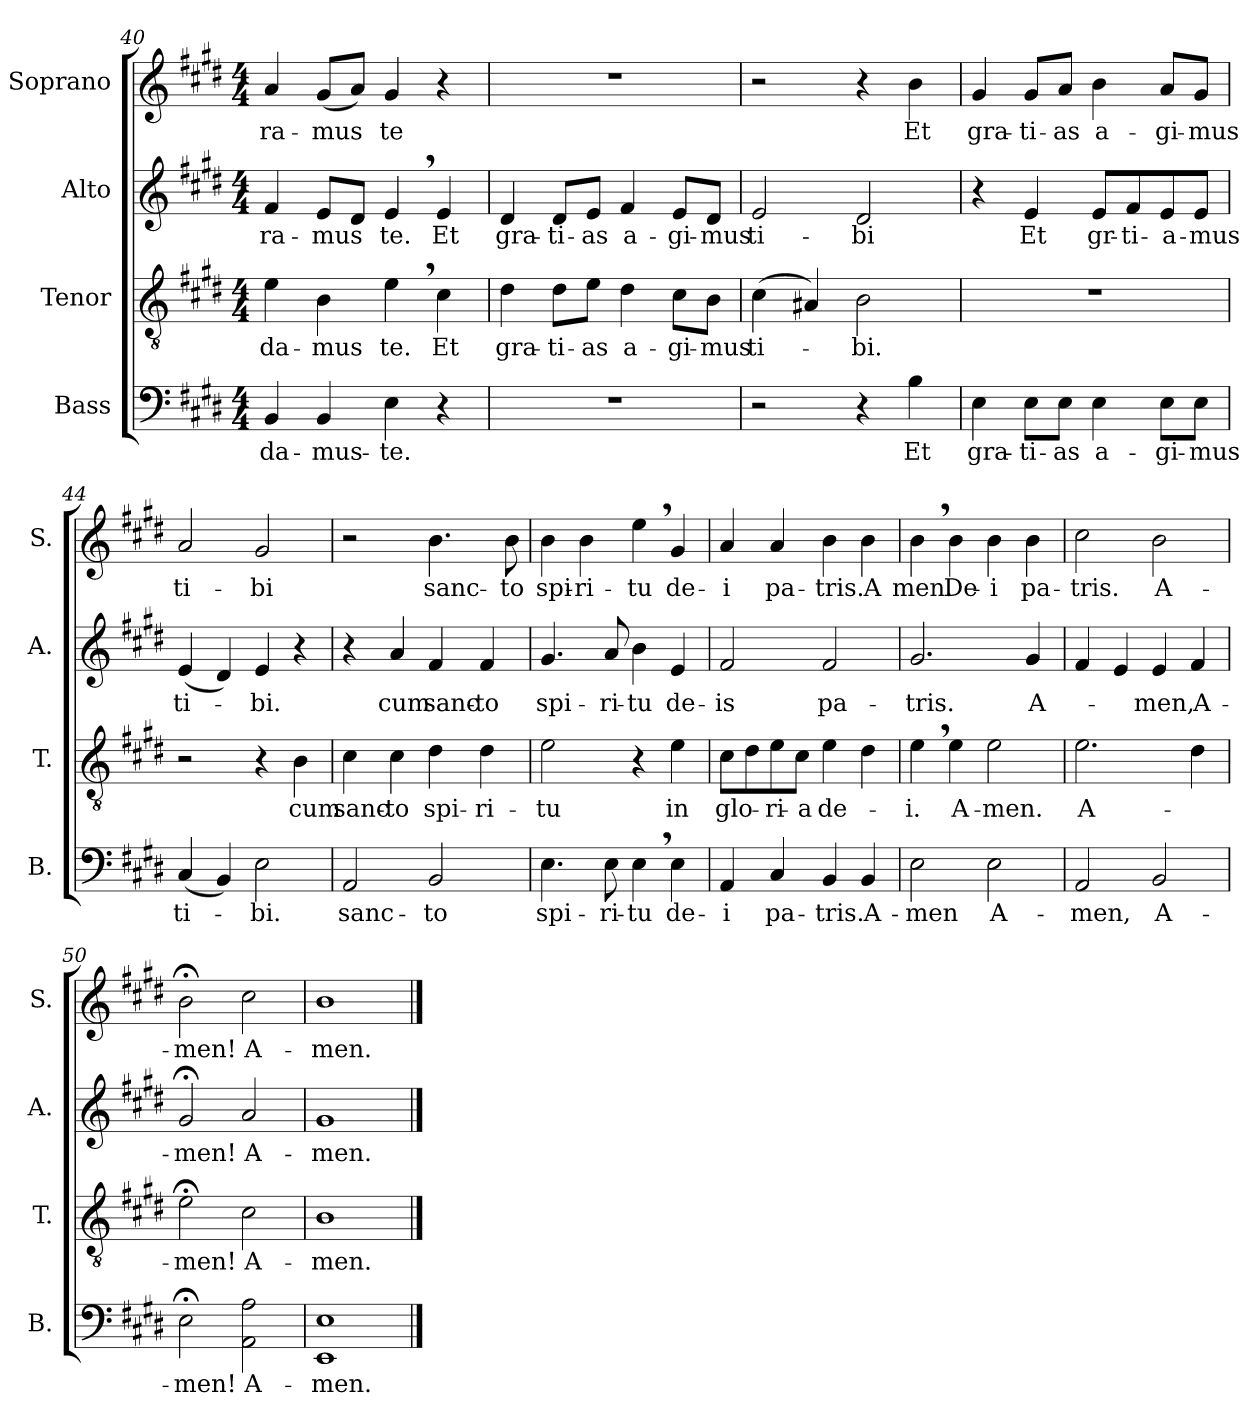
**kern	**text	**kern	**text	**kern	**text	**kern	**text
*part4	*part4	*part3	*part3	*part2	*part2	*part1	*part1
*staff4	*staff4	*staff3	*staff3	*staff2	*staff2	*staff1	*staff1
*I"Bass	*	*I"Tenor	*	*I"Alto	*	*I"Soprano	*
*I'B.	*	*I'T.	*	*I'A.	*	*I'S.	*
*clefF4	*	*clefGv2	*	*clefG2	*	*clefG2	*
*k[f#c#g#d#]	*	*k[f#c#g#d#]	*	*k[f#c#g#d#]	*	*k[f#c#g#d#]	*
*M4/4	*	*M4/4	*	*M4/4	*	*M4/4	*
=40	=40	=40	=40	=40	=40	=40	=40
!	!LO:LY:b	!	!LO:LY:b	!	!LO:LY:b	!	!LO:LY:b
4BB/	-da-	4e\	-da-	4f#/	-ra-	4a/	-ra-
!	!LO:LY:b	!	!LO:LY:b	!	!LO:LY:b	!	!LO:LY:b
4BB/	-mus-	4B\	-mus	8e/L	-mus	(<8g#/L	-mus
.	.	.	.	8d#/J	.	8a/J)	.
!	!LO:LY:b	!	!LO:LY:b	!	!LO:LY:b	!	!LO:LY:b
4E\	-te.	4e,\	te.	4e,/	te.	4g#/	-te
!	!	!	!LO:LY:b	!	!LO:LY:b	!	!
4r	.	4c#\	Et	4e/	Et	4r	.
!!LO:LB:g=z
=41	=41	=41	=41	=41	=41	=41	=41
!	!	!	!LO:LY:b	!	!LO:LY:b	!	!
1r	.	4d#\	gra-	4d#/	gra-	1r	.
!	!	!	!LO:LY:b	!	!LO:LY:b	!	!
.	.	8d#\L	-ti-	8d#/L	-ti-	.	.
!	!	!	!LO:LY:b	!	!LO:LY:b	!	!
.	.	8e\J	-as	8e/J	-as	.	.
!	!	!	!LO:LY:b	!	!LO:LY:b	!	!
.	.	4d#\	a-	4f#/	a-	.	.
!	!	!	!LO:LY:b	!	!LO:LY:b	!	!
.	.	8c#\L	-gi-	8e/L	-gi-	.	.
!	!	!	!LO:LY:b	!	!LO:LY:b	!	!
.	.	8B\J	-mus	8d#/J	-mus	.	.
=42	=42	=42	=42	=42	=42	=42	=42
!	!	!	!LO:LY:b	!	!LO:LY:b	!	!
2r	.	(>4c#\	ti-	2e/	ti-	2r	.
.	.	4A#X/)	.	.	.	.	.
!	!	!	!LO:LY:b	!	!LO:LY:b	!	!
4r	.	2B\	-bi.	2d#/	-bi	4r	.
!	!LO:LY:b	!	!	!	!	!	!LO:LY:b
4B\	Et	.	.	.	.	4b\	Et
=43	=43	=43	=43	=43	=43	=43	=43
!	!LO:LY:b	!	!	!	!	!	!LO:LY:b
4E\	gra-	1r	.	4r	.	4g#/	gra-
!	!LO:LY:b	!	!	!	!LO:LY:b	!	!LO:LY:b
8E\L	-ti-	.	.	4e/	Et	8g#/L	-ti-
!	!LO:LY:b	!	!	!	!	!	!LO:LY:b
8E\J	-as	.	.	.	.	8a/J	-as
!	!LO:LY:b	!	!	!	!LO:LY:b	!	!LO:LY:b
4E\	a-	.	.	8e/L	gr-	4b\	a-
!	!	!	!	!	!LO:LY:b	!	!
.	.	.	.	8f#/	-ti-	.	.
!	!LO:LY:b	!	!	!	!LO:LY:b	!	!LO:LY:b
8E\L	-gi-	.	.	8e/	-a-	8a/L	-gi-
!	!LO:LY:b	!	!	!	!LO:LY:b	!	!LO:LY:b
8E\J	-mus	.	.	8e/J	-mus	8g#/J	-mus
=44	=44	=44	=44	=44	=44	=44	=44
!	!LO:LY:b	!	!	!	!LO:LY:b	!	!LO:LY:b
(<4C#/	ti-	2r	.	(<4e/	ti-	2a/	ti-
4BB/)	.	.	.	4d#/)	.	.	.
!	!LO:LY:b	!	!	!	!LO:LY:b	!	!LO:LY:b
2E\	-bi.	4r	.	4e/	-bi.	2g#/	-bi
!	!	!	!LO:LY:b	!	!	!	!
.	.	4B\	cum	4r	.	.	.
=45	=45	=45	=45	=45	=45	=45	=45
!	!LO:LY:b	!	!LO:LY:b	!	!	!	!
2AA/	sanc-	4c#\	sanc-	4r	.	2r	.
!	!	!	!LO:LY:b	!	!LO:LY:b	!	!
.	.	4c#\	-to	4a/	cum	.	.
!	!LO:LY:b	!	!LO:LY:b	!	!LO:LY:b	!	!LO:LY:b
2BB/	-to	4d#\	spi-	4f#/	sanc-	4.b\	sanc-
!	!	!	!LO:LY:b	!	!LO:LY:b	!	!
.	.	4d#\	-ri-	4f#/	-to	.	.
!	!	!	!	!	!	!	!LO:LY:b
.	.	.	.	.	.	8b\	-to
!!LO:PB:g=z
=46	=46	=46	=46	=46	=46	=46	=46
!	!LO:LY:b	!	!LO:LY:b	!	!LO:LY:b	!	!LO:LY:b
4.E\	spi-	2e\	-tu	4.g#/	spi-	4b\	spi-
!	!	!	!	!	!	!	!LO:LY:b
.	.	.	.	.	.	4b\	-ri-
!	!LO:LY:b	!	!	!	!LO:LY:b	!	!
8E\	-ri-	.	.	8a/	-ri-	.	.
!	!LO:LY:b	!	!	!	!LO:LY:b	!	!LO:LY:b
4E,\	-tu	4r	.	4b\	-tu	4ee,\	-tu
*	*	*	*	*	*	*MM100	*
!	!LO:LY:b	!	!LO:LY:b	!	!LO:LY:b	!	!LO:LY:b
4E\	de-	4e\	in	4e/	de-	4g#/	de-
=47	=47	=47	=47	=47	=47	=47	=47
!	!LO:LY:b	!	!LO:LY:b	!	!LO:LY:b	!	!LO:LY:b
4AA/	-i	8c#\L	glo-	2f#/	-is	4a/	-i
.	.	8d#\	.	.	.	.	.
!	!LO:LY:b	!	!LO:LY:b	!	!	!	!LO:LY:b
4C#/	pa-	8e\	-ri-	.	.	4a/	pa-
!	!	!	!LO:LY:b	!	!	!	!
.	.	8c#\J	-a	.	.	.	.
!	!LO:LY:b	!	!LO:LY:b	!	!LO:LY:b	!	!LO:LY:b
4BB/	-tris.	4e\	de-	2f#/	pa-	4b\	-tris.
!	!LO:LY:b	!	!	!	!	!	!LO:LY:b
4BB/	A-	4d#\	.	.	.	4b\	A
=48	=48	=48	=48	=48	=48	=48	=48
!	!LO:LY:b	!	!LO:LY:b	!	!LO:LY:b	!	!LO:LY:b
2E\	-men	4e,\	-i.	2.g#/	-tris.	4b,\	men.
!	!	!	!LO:LY:b	!	!	!	!LO:LY:b
.	.	4e\	A-	.	.	4b\	De-
!	!LO:LY:b	!	!LO:LY:b	!	!	!	!LO:LY:b
2E\	A-	2e\	-men.	.	.	4b\	-i
!	!	!	!	!	!LO:LY:b	!	!LO:LY:b
.	.	.	.	4g#/	A-	4b\	pa-
=49	=49	=49	=49	=49	=49	=49	=49
*	*	*	*	*	*	*MM80	*
!	!LO:LY:b	!	!LO:LY:b	!	!	!	!LO:LY:b
2AA/	-men,	2.e\	A-	4f#/	.	2cc#\	-tris.
.	.	.	.	4e/	.	.	.
!	!LO:LY:b	!	!	!	!LO:LY:b	!	!LO:LY:b
2BB/	A-	.	.	4e/	men,	2b\	A-
!	!	!	!	!	!LO:LY:b	!	!
.	.	4d#\	.	4f#/	A-	.	.
=50	=50	=50	=50	=50	=50	=50	=50
!	!LO:LY:b	!	!LO:LY:b	!	!LO:LY:b	!	!LO:LY:b
2E;<\	-men!	2e;<\	-men!	2g#;</	-men!	2b;<\	-men!
!	!LO:LY:b	!	!LO:LY:b	!	!LO:LY:b	!	!LO:LY:b
2AA\ 2A\	A-	2c#\	A-	2a/	A-	2cc#\	A-
=51	=51	=51	=51	=51	=51	=51	=51
!	!LO:LY:b	!	!LO:LY:b	!	!LO:LY:b	!	!LO:LY:b
1EE 1E	-men.	1B	-men.	1g#	-men.	1b	-men.
==	==	==	==	==	==	==	==
*-	*-	*-	*-	*-	*-	*-	*-
